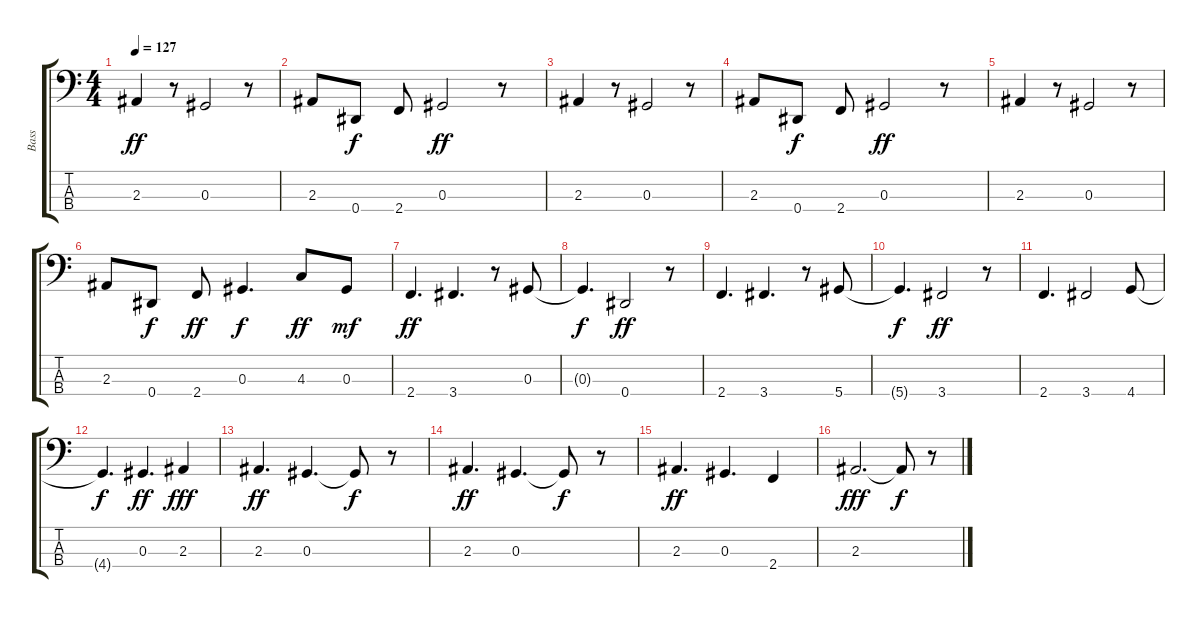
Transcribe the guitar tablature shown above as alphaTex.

\track ("Bass" "Bass") {instrument electricbassfinger}
\staff {score tabs}
\tuning (Gb2 Db2 Ab1 Eb1) {hide}
\ts (4 4)
\tempo 127
\clef f4
\ks c
2.3.4{dy ff} r.8 0.3.2 r.8 |
2.3.8 0.4.8{dy f} 2.4.8 0.3.2{dy ff} r.8 |
2.3.4 r.8 0.3.2 r.8 |
2.3.8 0.4.8{dy f} 2.4.8 0.3.2{dy ff} r.8 |
2.3.4 r.8 0.3.2 r.8 |
2.3.8 0.4.8{dy f} 2.4.8{dy ff} 0.3.4{d dy f} 4.3.8{dy ff} 0.3.8{dy mf} |
2.4.4{d dy ff} 3.4.4{d} r.8 0.3.8 |
0.3{t}.4{d dy f} 0.4.2{dy ff} r.8 |
2.4.4{d} 3.4.4{d} r.8 5.4.8 |
5.4{t}.4{d dy f} 3.4.2{dy ff} r.8 |
2.4.4{d} 3.4.2 4.4.8 |
4.4{t}.4{d dy f} 0.3.4{d dy ff} 2.3.4{dy fff} |
2.3.4{d dy ff} 0.3.4{d} 0.3{t}.8{dy f} r.8 |
2.3.4{d dy ff} 0.3.4{d} 0.3{t}.8{dy f} r.8 |
2.3.4{d dy ff} 0.3.4{d} 2.4.4 |
2.3.2{d dy fff} 2.3{t}.8{dy f} r.8
